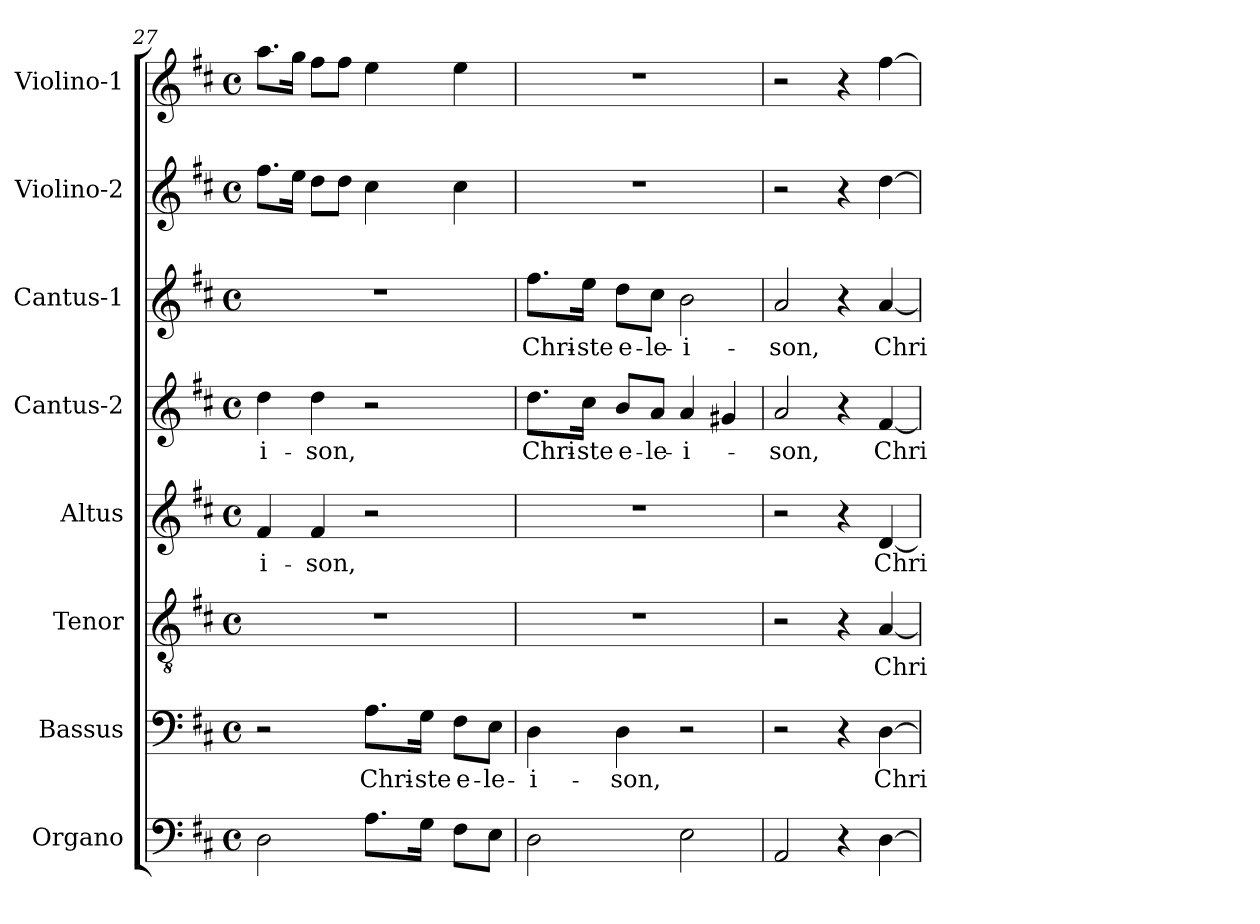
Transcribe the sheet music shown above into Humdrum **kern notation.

**kern	**kern	**text	**kern	**text	**kern	**text	**kern	**text	**kern	**text	**kern	**kern
*part8	*part7	*part7	*part6	*part6	*part5	*part5	*part4	*part4	*part3	*part3	*part2	*part1
*staff8	*staff7	*staff7	*staff6	*staff6	*staff5	*staff5	*staff4	*staff4	*staff3	*staff3	*staff2	*staff1
*I"Organo	*I"Bassus	*	*I"Tenor	*	*I"Altus	*	*I"Cantus-2	*	*I"Cantus-1	*	*I"Violino-2	*I"Violino-1
*I'Og	*I'B	*	*I'T	*	*I'A	*	*I'C2	*	*I'C1	*	*I'V2	*I'V1
*clefF4	*clefF4	*	*clefGv2	*	*clefG2	*	*clefG2	*	*clefG2	*	*clefG2	*clefG2
*k[f#c#]	*k[f#c#]	*	*k[f#c#]	*	*k[f#c#]	*	*k[f#c#]	*	*k[f#c#]	*	*k[f#c#]	*k[f#c#]
*D:	*D:	*	*D:	*	*D:	*	*D:	*	*D:	*	*D:	*D:
*M4/4	*M4/4	*	*M4/4	*	*M4/4	*	*M4/4	*	*M4/4	*	*M4/4	*M4/4
*met(c)	*met(c)	*	*met(c)	*	*met(c)	*	*met(c)	*	*met(c)	*	*met(c)	*met(c)
=27	=27	=27	=27	=27	=27	=27	=27	=27	=27	=27	=27	=27
!	!	!	!	!	!	!LO:LY:b	!	!	!	!	!	!
!	!	!	!	!	!	!	!	!LO:LY:b	!	!	!	!
2D\	2r	.	1r	.	4f#/	-i-	4dd\	-i-	1r	.	8.ff#\L	8.aa\L
.	.	.	.	.	.	.	.	.	.	.	16ee\Jk	16gg\Jk
!	!	!	!	!	!	!LO:LY:b	!	!	!	!	!	!
!	!	!	!	!	!	!	!	!LO:LY:b	!	!	!	!
.	.	.	.	.	4f#/	-son,	4dd\	-son,	.	.	8dd\L	8ff#\L
.	.	.	.	.	.	.	.	.	.	.	8dd\J	8ff#\J
!	!	!LO:LY:b	!	!	!	!	!	!	!	!	!	!
8.A\L	8.A\L	Chri-	.	.	2r	.	2r	.	.	.	4cc#\	4ee\
!	!	!LO:LY:b	!	!	!	!	!	!	!	!	!	!
16G\Jk	16G\Jk	-ste	.	.	.	.	.	.	.	.	.	.
!	!	!LO:LY:b	!	!	!	!	!	!	!	!	!	!
8F#\L	8F#\L	e-	.	.	.	.	.	.	.	.	4cc#\	4ee\
!	!	!LO:LY:b	!	!	!	!	!	!	!	!	!	!
8E\J	8E\J	-le-	.	.	.	.	.	.	.	.	.	.
=28	=28	=28	=28	=28	=28	=28	=28	=28	=28	=28	=28	=28
!	!	!LO:LY:b	!	!	!	!	!	!	!	!	!	!
!	!	!	!	!	!	!	!	!LO:LY:b	!	!	!	!
!	!	!	!	!	!	!	!	!	!	!LO:LY:b	!	!
2D\	4D\	-i-	1r	.	1r	.	8.dd\L	Chri-	8.ff#\L	Chri-	1r	1r
!	!	!	!	!	!	!	!	!LO:LY:b	!	!	!	!
!	!	!	!	!	!	!	!	!	!	!LO:LY:b	!	!
.	.	.	.	.	.	.	16cc#\Jk	-ste	16ee\Jk	-ste	.	.
!	!	!LO:LY:b	!	!	!	!	!	!	!	!	!	!
!	!	!	!	!	!	!	!	!LO:LY:b	!	!	!	!
!	!	!	!	!	!	!	!	!	!	!LO:LY:b	!	!
.	4D\	-son,	.	.	.	.	8b/L	e-	8dd\L	e-	.	.
!	!	!	!	!	!	!	!	!LO:LY:b	!	!	!	!
!	!	!	!	!	!	!	!	!	!	!LO:LY:b	!	!
.	.	.	.	.	.	.	8a/J	-le-	8cc#\J	-le-	.	.
!	!	!	!	!	!	!	!	!LO:LY:b	!	!	!	!
!	!	!	!	!	!	!	!	!	!	!LO:LY:b	!	!
2E\	2r	.	.	.	.	.	4a/	-i-	2b\	-i-	.	.
.	.	.	.	.	.	.	4g#X/	.	.	.	.	.
!!LO:PB:g=z
=29	=29	=29	=29	=29	=29	=29	=29	=29	=29	=29	=29	=29
!	!	!	!	!	!	!	!	!LO:LY:b	!	!	!	!
!	!	!	!	!	!	!	!	!	!	!LO:LY:b	!	!
2AA/	2r	.	2r	.	2r	.	2a/	-son,	2a/	-son,	2r	2r
4r	4r	.	4r	.	4r	.	4r	.	4r	.	4r	4r
!	!	!LO:LY:b	!	!	!	!	!	!	!	!	!	!
!	!	!	!	!LO:LY:b	!	!	!	!	!	!	!	!
!	!	!	!	!	!	!LO:LY:b	!	!	!	!	!	!
!	!	!	!	!	!	!	!	!LO:LY:b	!	!	!	!
!	!	!	!	!	!	!	!	!	!	!LO:LY:b	!	!
[4D\	[4D\	Chri-	[4A/	Chri-	[4d/	Chri-	[4f#/	Chri-	[4a/	Chri-	[4dd\	[4ff#\
=	=	=	=	=	=	=	=	=	=	=	=	=
*-	*-	*-	*-	*-	*-	*-	*-	*-	*-	*-	*-	*-
